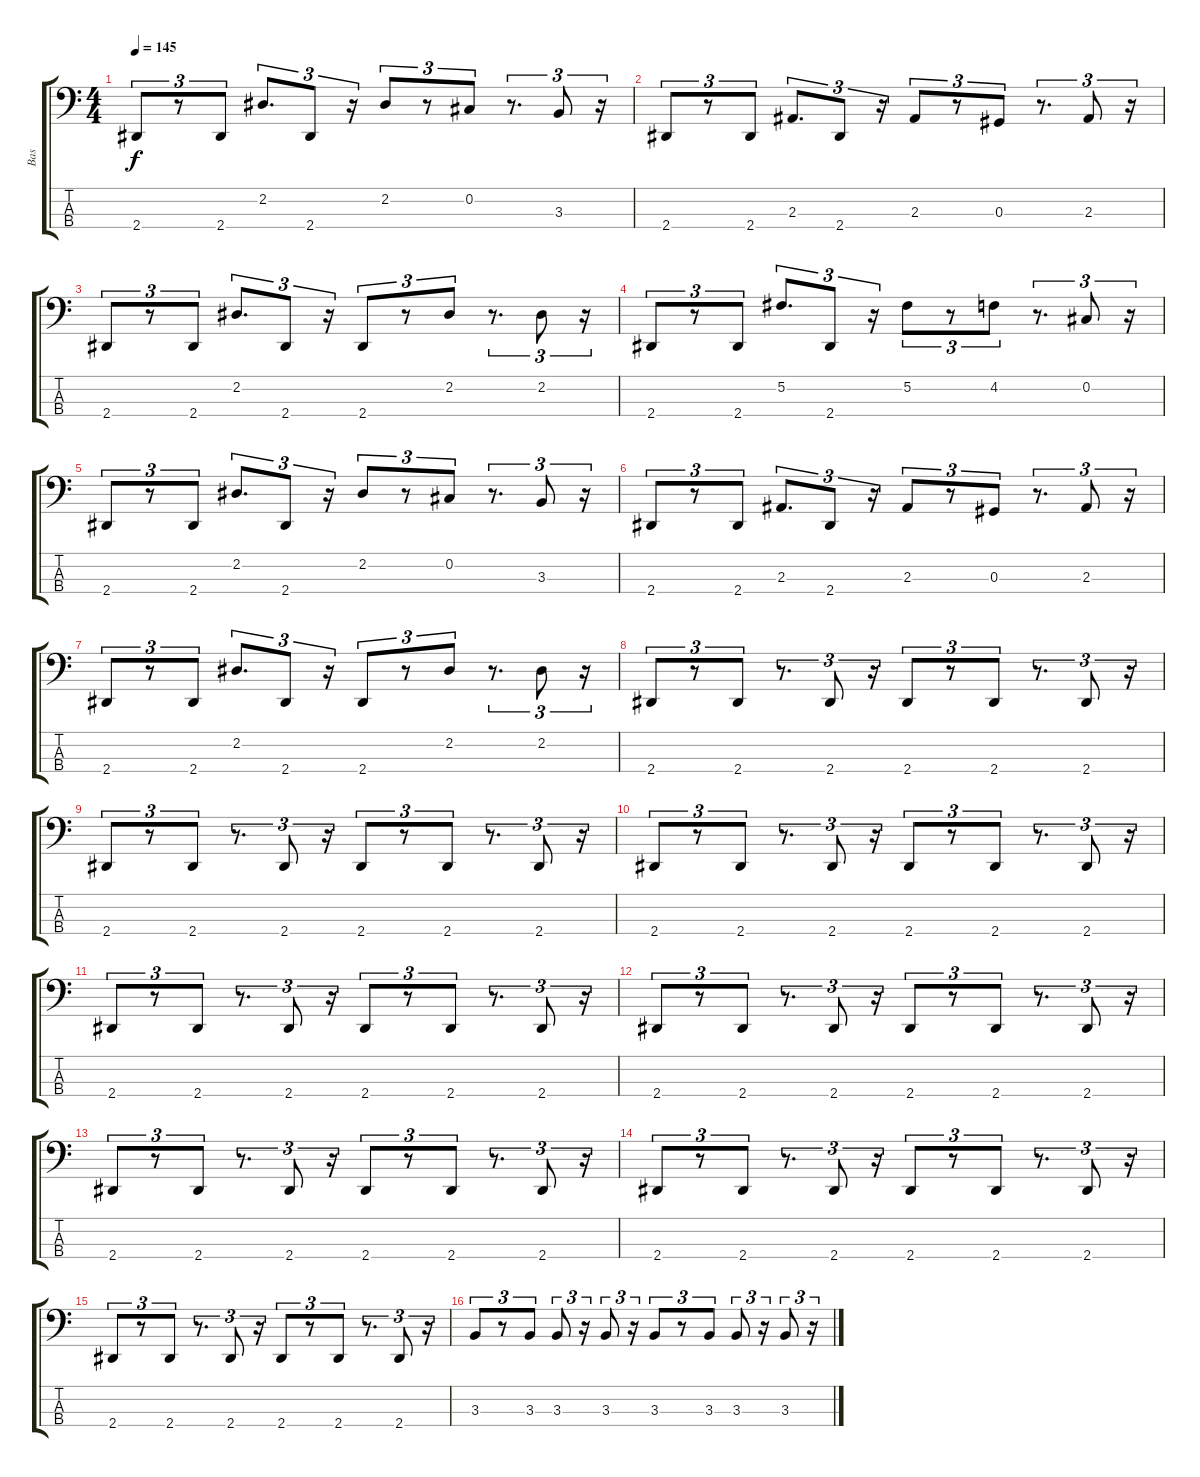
\track ("Bas" "Bas") {instrument electricbassfinger}
\staff {score tabs}
\tuning (Gb2 Db2 Ab1 Db1) {hide}
\ts (4 4)
\tempo 145
\clef f4
\ks c
2.4.8{tu (3 2) dy f} r.8{tu (3 2)} 2.4.8{tu (3 2)} 2.2.8{d tu (3 2)} 2.4.8{tu (3 2)} r.16{tu (3 2)} 2.2.8{tu (3 2)} r.8{tu (3 2)} 0.2.8{tu (3 2)} r.8{d tu (3 2)} 3.3.8{tu (3 2)} r.16{tu (3 2)} |
2.4.8{tu (3 2)} r.8{tu (3 2)} 2.4.8{tu (3 2)} 2.3.8{d tu (3 2)} 2.4.8{tu (3 2)} r.16{tu (3 2)} 2.3.8{tu (3 2)} r.8{tu (3 2)} 0.3.8{tu (3 2)} r.8{d tu (3 2)} 2.3.8{tu (3 2)} r.16{tu (3 2)} |
2.4.8{tu (3 2)} r.8{tu (3 2)} 2.4.8{tu (3 2)} 2.2.8{d tu (3 2)} 2.4.8{tu (3 2)} r.16{tu (3 2)} 2.4.8{tu (3 2)} r.8{tu (3 2)} 2.2.8{tu (3 2)} r.8{d tu (3 2)} 2.2.8{tu (3 2)} r.16{tu (3 2)} |
2.4.8{tu (3 2)} r.8{tu (3 2)} 2.4.8{tu (3 2)} 5.2.8{d tu (3 2)} 2.4.8{tu (3 2)} r.16{tu (3 2)} 5.2.8{tu (3 2)} r.8{tu (3 2)} 4.2.8{tu (3 2)} r.8{d tu (3 2)} 0.2.8{tu (3 2)} r.16{tu (3 2)} |
2.4.8{tu (3 2)} r.8{tu (3 2)} 2.4.8{tu (3 2)} 2.2.8{d tu (3 2)} 2.4.8{tu (3 2)} r.16{tu (3 2)} 2.2.8{tu (3 2)} r.8{tu (3 2)} 0.2.8{tu (3 2)} r.8{d tu (3 2)} 3.3.8{tu (3 2)} r.16{tu (3 2)} |
2.4.8{tu (3 2)} r.8{tu (3 2)} 2.4.8{tu (3 2)} 2.3.8{d tu (3 2)} 2.4.8{tu (3 2)} r.16{tu (3 2)} 2.3.8{tu (3 2)} r.8{tu (3 2)} 0.3.8{tu (3 2)} r.8{d tu (3 2)} 2.3.8{tu (3 2)} r.16{tu (3 2)} |
2.4.8{tu (3 2)} r.8{tu (3 2)} 2.4.8{tu (3 2)} 2.2.8{d tu (3 2)} 2.4.8{tu (3 2)} r.16{tu (3 2)} 2.4.8{tu (3 2)} r.8{tu (3 2)} 2.2.8{tu (3 2)} r.8{d tu (3 2)} 2.2.8{tu (3 2)} r.16{tu (3 2)} |
2.4.8{tu (3 2)} r.8{tu (3 2)} 2.4.8{tu (3 2)} r.8{d tu (3 2)} 2.4.8{tu (3 2)} r.16{tu (3 2)} 2.4.8{tu (3 2)} r.8{tu (3 2)} 2.4.8{tu (3 2)} r.8{d tu (3 2)} 2.4.8{tu (3 2)} r.16{tu (3 2)} |
2.4.8{tu (3 2)} r.8{tu (3 2)} 2.4.8{tu (3 2)} r.8{d tu (3 2)} 2.4.8{tu (3 2)} r.16{tu (3 2)} 2.4.8{tu (3 2)} r.8{tu (3 2)} 2.4.8{tu (3 2)} r.8{d tu (3 2)} 2.4.8{tu (3 2)} r.16{tu (3 2)} |
2.4.8{tu (3 2)} r.8{tu (3 2)} 2.4.8{tu (3 2)} r.8{d tu (3 2)} 2.4.8{tu (3 2)} r.16{tu (3 2)} 2.4.8{tu (3 2)} r.8{tu (3 2)} 2.4.8{tu (3 2)} r.8{d tu (3 2)} 2.4.8{tu (3 2)} r.16{tu (3 2)} |
2.4.8{tu (3 2)} r.8{tu (3 2)} 2.4.8{tu (3 2)} r.8{d tu (3 2)} 2.4.8{tu (3 2)} r.16{tu (3 2)} 2.4.8{tu (3 2)} r.8{tu (3 2)} 2.4.8{tu (3 2)} r.8{d tu (3 2)} 2.4.8{tu (3 2)} r.16{tu (3 2)} |
2.4.8{tu (3 2)} r.8{tu (3 2)} 2.4.8{tu (3 2)} r.8{d tu (3 2)} 2.4.8{tu (3 2)} r.16{tu (3 2)} 2.4.8{tu (3 2)} r.8{tu (3 2)} 2.4.8{tu (3 2)} r.8{d tu (3 2)} 2.4.8{tu (3 2)} r.16{tu (3 2)} |
2.4.8{tu (3 2)} r.8{tu (3 2)} 2.4.8{tu (3 2)} r.8{d tu (3 2)} 2.4.8{tu (3 2)} r.16{tu (3 2)} 2.4.8{tu (3 2)} r.8{tu (3 2)} 2.4.8{tu (3 2)} r.8{d tu (3 2)} 2.4.8{tu (3 2)} r.16{tu (3 2)} |
2.4.8{tu (3 2)} r.8{tu (3 2)} 2.4.8{tu (3 2)} r.8{d tu (3 2)} 2.4.8{tu (3 2)} r.16{tu (3 2)} 2.4.8{tu (3 2)} r.8{tu (3 2)} 2.4.8{tu (3 2)} r.8{d tu (3 2)} 2.4.8{tu (3 2)} r.16{tu (3 2)} |
2.4.8{tu (3 2)} r.8{tu (3 2)} 2.4.8{tu (3 2)} r.8{d tu (3 2)} 2.4.8{tu (3 2)} r.16{tu (3 2)} 2.4.8{tu (3 2)} r.8{tu (3 2)} 2.4.8{tu (3 2)} r.8{d tu (3 2)} 2.4.8{tu (3 2)} r.16{tu (3 2)} |
3.3.8{tu (3 2)} r.8{tu (3 2)} 3.3.8{tu (3 2)} 3.3.8{tu (3 2)} r.16{tu (3 2)} 3.3.8{tu (3 2)} r.16{tu (3 2)} 3.3.8{tu (3 2)} r.8{tu (3 2)} 3.3.8{tu (3 2)} 3.3.8{tu (3 2)} r.16{tu (3 2)} 3.3.8{tu (3 2)} r.16{tu (3 2)}
